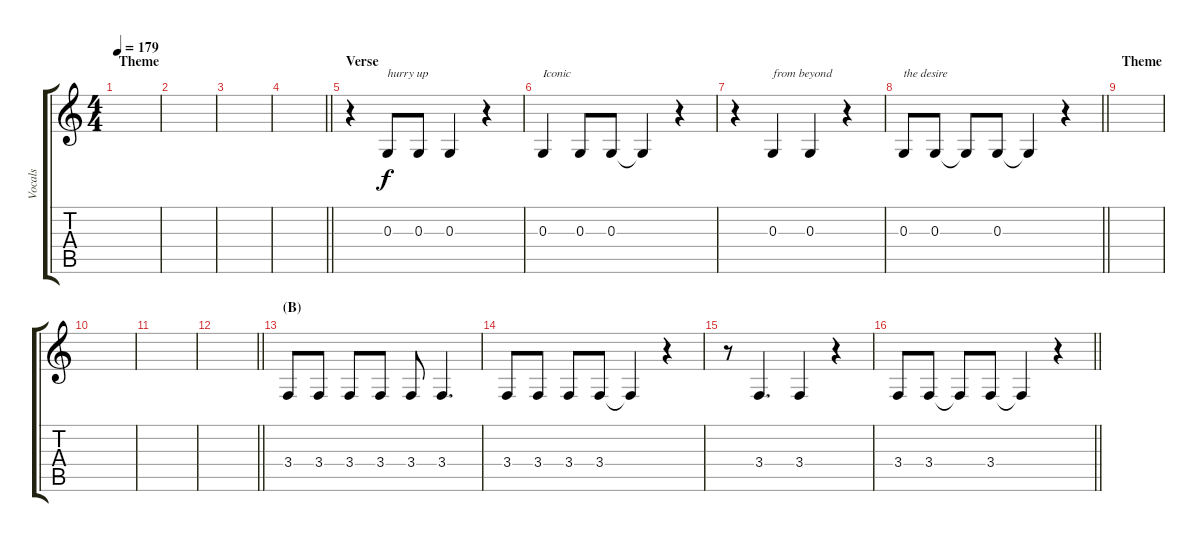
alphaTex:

\track ("Vocals" "Vocals") {instrument pad1newage}
\staff {score tabs}
\tuning (E4 B3 G3 D3 A2 E2) {hide}
\ts (4 4)
\section ("" "Theme")
\tempo 179
\clef g2
\ks c
|
|
|
\barLineRight lightlight
|
\section ("" "Verse")
r.4 0.3.8{txt "hurry up"} 0.3.8 0.3.4 r.4 |
0.3.4{txt "Iconic"} 0.3.8 0.3.8 0.3{t}.4 r.4 |
r.4 0.3.4{txt "from beyond"} 0.3.4 r.4 |
\barLineRight lightlight
0.3.8{txt "the desire"} 0.3.8 0.3{t}.8 0.3.8 0.3{t}.4 r.4 |
\section ("" "Theme")
|
|
|
\barLineRight lightlight
|
\section ("" "(B)")
3.4.8 3.4.8 3.4.8 3.4.8 3.4.8 3.4.4{d} |
3.4.8 3.4.8 3.4.8 3.4.8 3.4{t}.4 r.4 |
r.8 3.4.4{d} 3.4.4 r.4 |
\barLineRight lightlight
3.4.8 3.4.8 3.4{t}.8 3.4.8 3.4{t}.4 r.4
